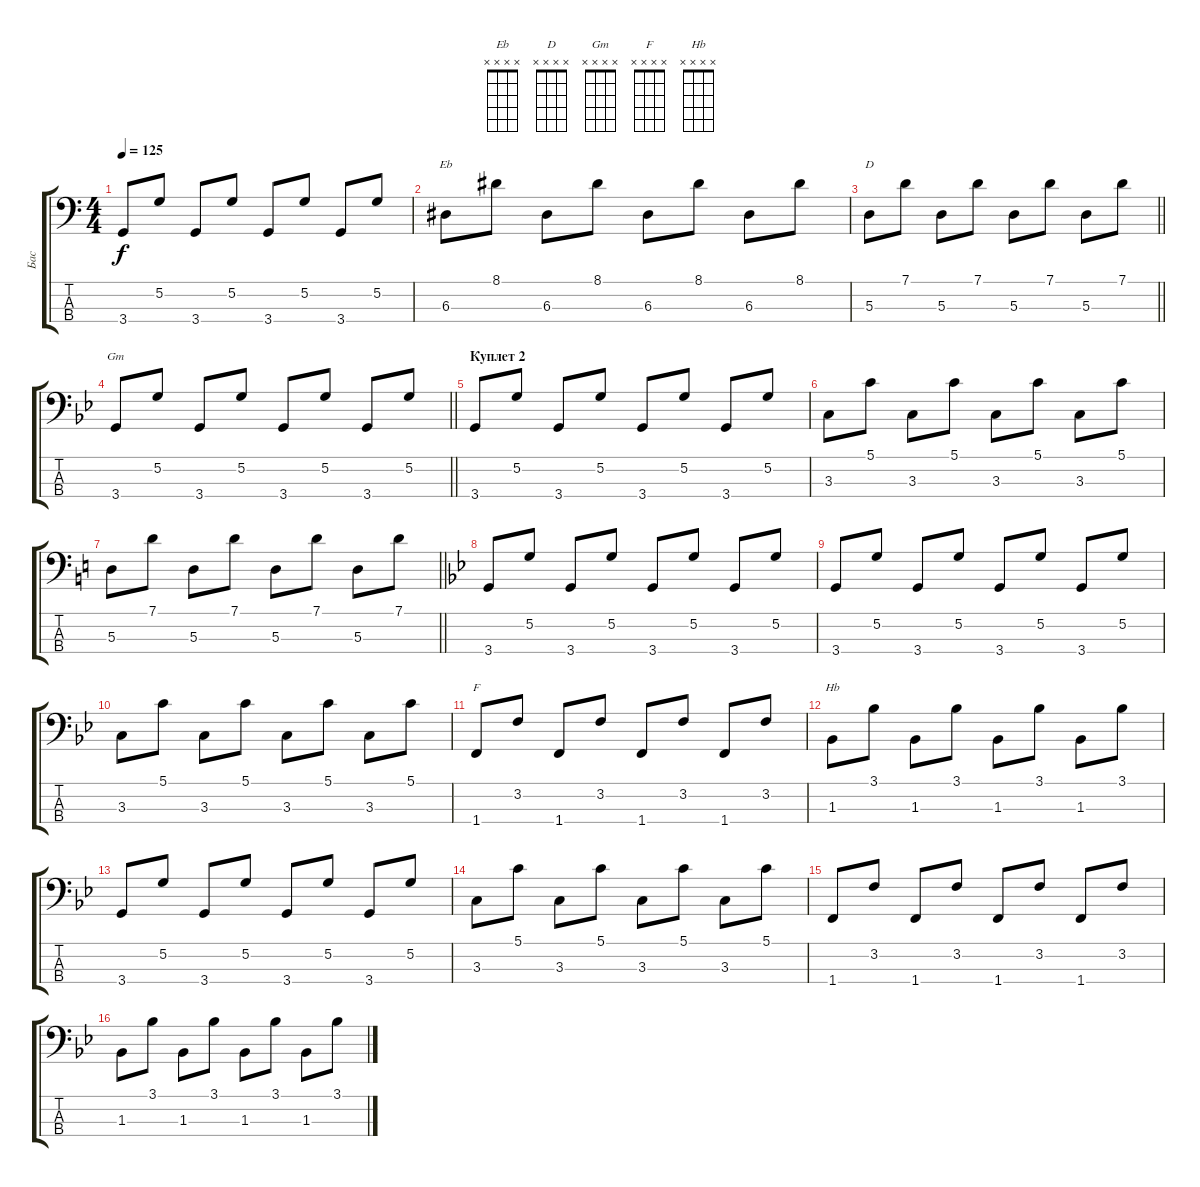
\track ("Бас" "Бас") {instrument slapbass1}
\staff {score tabs}
\tuning (G2 D2 A1 E1) {hide}
\chord ("Eb" x x x x)
\chord ("D" x x x x)
\chord ("Gm" x x x x)
\chord ("F" x x x x)
\chord ("Hb" x x x x)
\ts (4 4)
\tempo 125
\clef f4
\ks c
3.4.8{dy f} 5.2.8 3.4.8 5.2.8 3.4.8 5.2.8 3.4.8 5.2.8 |
6.3.8{ch "Eb"} 8.1.8 6.3.8 8.1.8 6.3.8 8.1.8 6.3.8 8.1.8 |
\barLineRight lightlight
5.3.8{ch "D"} 7.1.8 5.3.8 7.1.8 5.3.8 7.1.8 5.3.8 7.1.8 |
\barLineRight lightlight
\ks bb
3.4.8{ch "Gm"} 5.2.8 3.4.8 5.2.8 3.4.8 5.2.8 3.4.8 5.2.8 |
\section ("" "Куплет 2")
3.4.8 5.2.8 3.4.8 5.2.8 3.4.8 5.2.8 3.4.8 5.2.8 |
3.3.8 5.1.8 3.3.8 5.1.8 3.3.8 5.1.8 3.3.8 5.1.8 |
\barLineRight lightlight
\ks c
5.3.8 7.1.8 5.3.8 7.1.8 5.3.8 7.1.8 5.3.8 7.1.8 |
\ks bb
3.4.8 5.2.8 3.4.8 5.2.8 3.4.8 5.2.8 3.4.8 5.2.8 |
3.4.8 5.2.8 3.4.8 5.2.8 3.4.8 5.2.8 3.4.8 5.2.8 |
3.3.8 5.1.8 3.3.8 5.1.8 3.3.8 5.1.8 3.3.8 5.1.8 |
1.4.8{ch "F"} 3.2.8 1.4.8 3.2.8 1.4.8 3.2.8 1.4.8 3.2.8 |
1.3.8{ch "Hb"} 3.1.8 1.3.8 3.1.8 1.3.8 3.1.8 1.3.8 3.1.8 |
3.4.8 5.2.8 3.4.8 5.2.8 3.4.8 5.2.8 3.4.8 5.2.8 |
3.3.8 5.1.8 3.3.8 5.1.8 3.3.8 5.1.8 3.3.8 5.1.8 |
1.4.8 3.2.8 1.4.8 3.2.8 1.4.8 3.2.8 1.4.8 3.2.8 |
1.3.8 3.1.8 1.3.8 3.1.8 1.3.8 3.1.8 1.3.8 3.1.8
